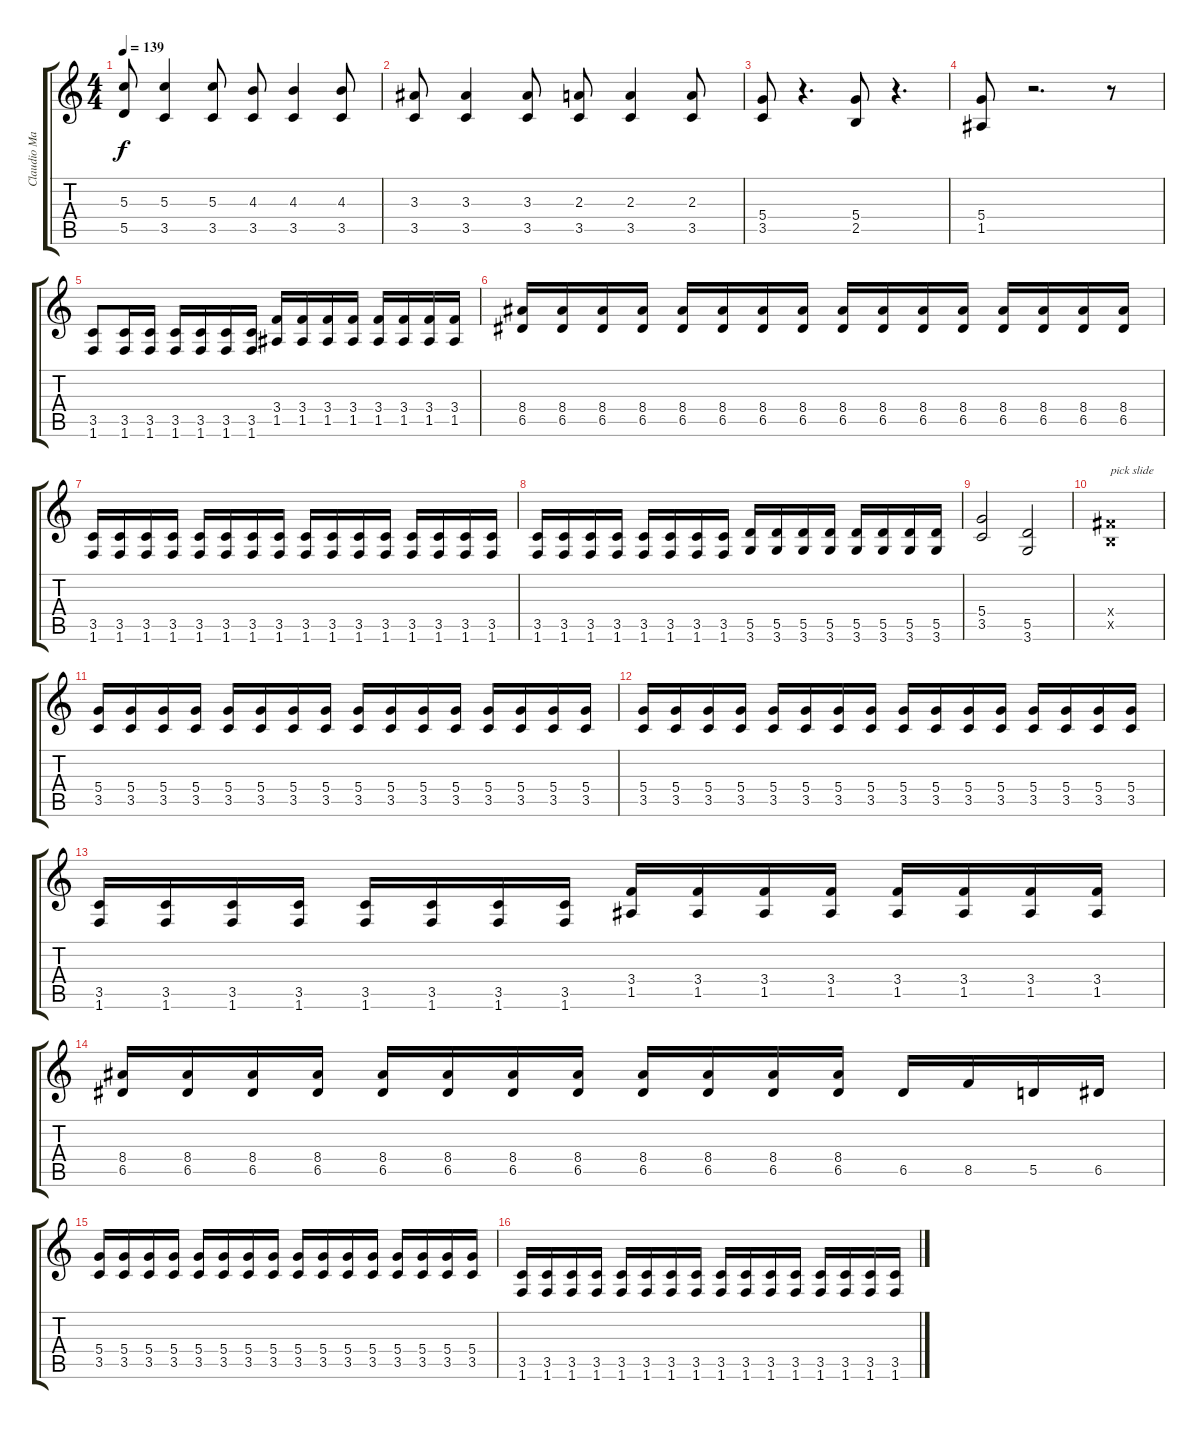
\track ("Claudio Marciello ( rhythm )" "Claudio Ma") {instrument distortionguitar}
\staff {score tabs}
\tuning (E4 B3 G3 D3 A2 E2) {hide}
\ts (4 4)
\tempo 139
\clef g2
\ks c
(5.3 5.5).8{dy f} (5.3 3.5).4 (5.3 3.5).8 (4.3 3.5).8 (4.3 3.5).4 (4.3 3.5).8 |
(3.3 3.5).8 (3.3 3.5).4 (3.3 3.5).8 (2.3 3.5).8 (2.3 3.5).4 (2.3 3.5).8 |
(5.4 3.5).8 r.4{d} (5.4 2.5).8 r.4{d} |
(5.4 1.5).8 r.2{d} r.8 |
(3.5 1.6).8 (3.5 1.6).16 (3.5 1.6).16 (3.5 1.6).16 (3.5 1.6).16 (3.5 1.6).16 (3.5 1.6).16 (3.4 1.5).16 (3.4 1.5).16 (3.4 1.5).16 (3.4 1.5).16 (3.4 1.5).16 (3.4 1.5).16 (3.4 1.5).16 (3.4 1.5).16 |
(8.4 6.5).16 (8.4 6.5).16 (8.4 6.5).16 (8.4 6.5).16 (8.4 6.5).16 (8.4 6.5).16 (8.4 6.5).16 (8.4 6.5).16 (8.4 6.5).16 (8.4 6.5).16 (8.4 6.5).16 (8.4 6.5).16 (8.4 6.5).16 (8.4 6.5).16 (8.4 6.5).16 (8.4 6.5).16 |
(3.5 1.6).16 (3.5 1.6).16 (3.5 1.6).16 (3.5 1.6).16 (3.5 1.6).16 (3.5 1.6).16 (3.5 1.6).16 (3.5 1.6).16 (3.5 1.6).16 (3.5 1.6).16 (3.5 1.6).16 (3.5 1.6).16 (3.5 1.6).16 (3.5 1.6).16 (3.5 1.6).16 (3.5 1.6).16 |
(3.5 1.6).16 (3.5 1.6).16 (3.5 1.6).16 (3.5 1.6).16 (3.5 1.6).16 (3.5 1.6).16 (3.5 1.6).16 (3.5 1.6).16 (5.5 3.6).16 (5.5 3.6).16 (5.5 3.6).16 (5.5 3.6).16 (5.5 3.6).16 (5.5 3.6).16 (5.5 3.6).16 (5.5 3.6).16 |
(5.4 3.5).2 (5.5 3.6).2 |
(4.4{x} 2.5{x}).1{txt "pick slide"} |
(5.4 3.5).16 (5.4 3.5).16 (5.4 3.5).16 (5.4 3.5).16 (5.4 3.5).16 (5.4 3.5).16 (5.4 3.5).16 (5.4 3.5).16 (5.4 3.5).16 (5.4 3.5).16 (5.4 3.5).16 (5.4 3.5).16 (5.4 3.5).16 (5.4 3.5).16 (5.4 3.5).16 (5.4 3.5).16 |
(5.4 3.5).16 (5.4 3.5).16 (5.4 3.5).16 (5.4 3.5).16 (5.4 3.5).16 (5.4 3.5).16 (5.4 3.5).16 (5.4 3.5).16 (5.4 3.5).16 (5.4 3.5).16 (5.4 3.5).16 (5.4 3.5).16 (5.4 3.5).16 (5.4 3.5).16 (5.4 3.5).16 (5.4 3.5).16 |
(3.5 1.6).16 (3.5 1.6).16 (3.5 1.6).16 (3.5 1.6).16 (3.5 1.6).16 (3.5 1.6).16 (3.5 1.6).16 (3.5 1.6).16 (3.4 1.5).16 (3.4 1.5).16 (3.4 1.5).16 (3.4 1.5).16 (3.4 1.5).16 (3.4 1.5).16 (3.4 1.5).16 (3.4 1.5).16 |
(8.4 6.5).16 (8.4 6.5).16 (8.4 6.5).16 (8.4 6.5).16 (8.4 6.5).16 (8.4 6.5).16 (8.4 6.5).16 (8.4 6.5).16 (8.4 6.5).16 (8.4 6.5).16 (8.4 6.5).16 (8.4 6.5).16 6.5.16 8.5.16 5.5.16 6.5.16 |
(5.4 3.5).16 (5.4 3.5).16 (5.4 3.5).16 (5.4 3.5).16 (5.4 3.5).16 (5.4 3.5).16 (5.4 3.5).16 (5.4 3.5).16 (5.4 3.5).16 (5.4 3.5).16 (5.4 3.5).16 (5.4 3.5).16 (5.4 3.5).16 (5.4 3.5).16 (5.4 3.5).16 (5.4 3.5).16 |
(3.5 1.6).16 (3.5 1.6).16 (3.5 1.6).16 (3.5 1.6).16 (3.5 1.6).16 (3.5 1.6).16 (3.5 1.6).16 (3.5 1.6).16 (3.5 1.6).16 (3.5 1.6).16 (3.5 1.6).16 (3.5 1.6).16 (3.5 1.6).16 (3.5 1.6).16 (3.5 1.6).16 (3.5 1.6).16
